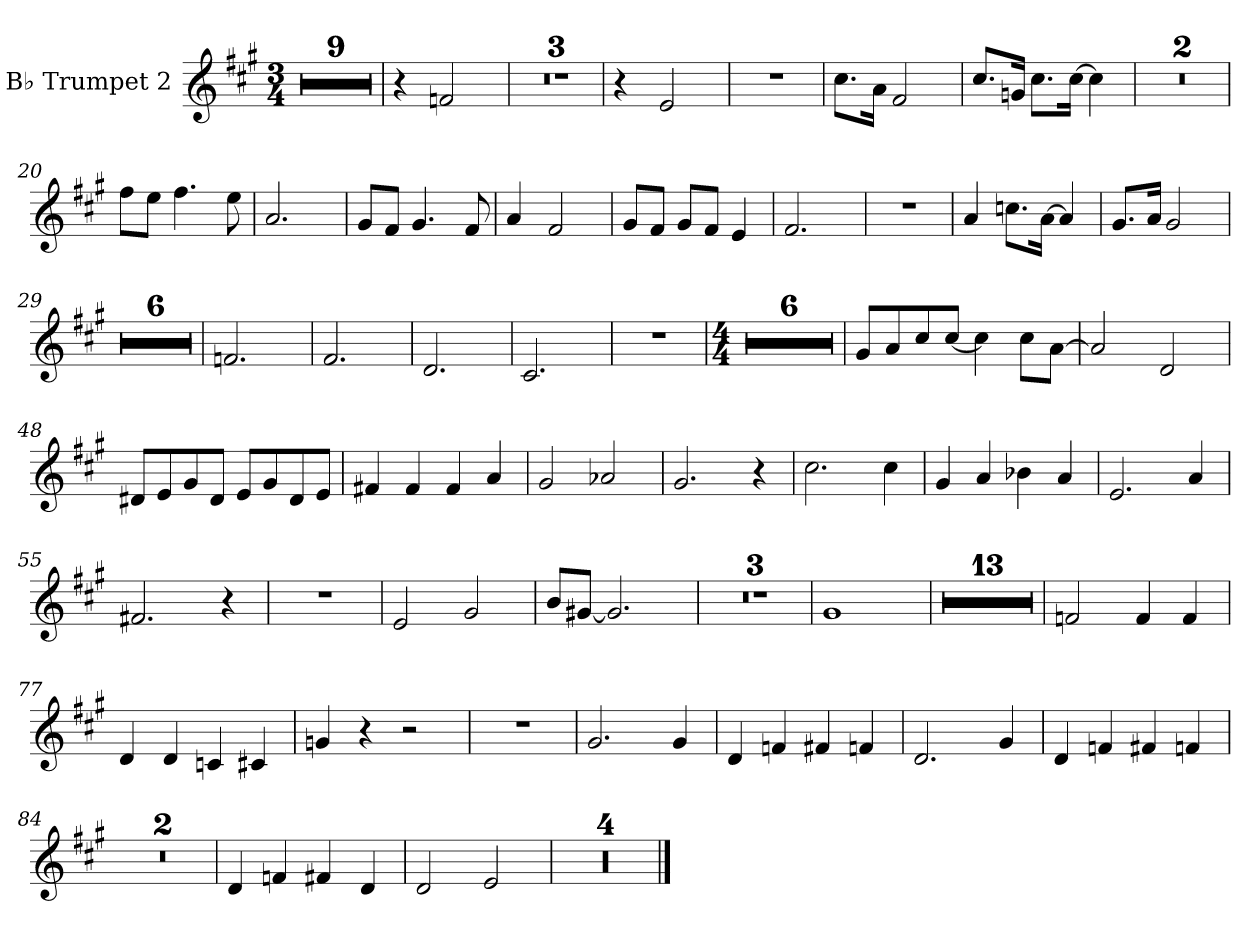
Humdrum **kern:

**kern
*part1
*staff1
*I"B♭ Trumpet 2
*I'B♭ Tpt. 2
*clefG2
*ITrd1c2
*k[f#]
*M3/4
=1
2.r
=2
2.r
=3
2.r
=4
2.r
=5
2.r
=6
2.r
=7
2.r
=8
2.r
=9
2.r
=10
4r
2e-X/
=11
2.r
=12
2.r
=13
2.r
=14
4r
2d/
=15
2.r
=16
8.b\L
16g\Jk
2e/
=17
8.b/L
16fn/Jk
8.b\L
[16b\Jk
4b\]
=18
2.r
=19
2.r
=20
8ee\L
8dd\J
4.ee\
8dd\
=21
2.g/
!!LO:LB:g=z
=22
8f#/L
8e/J
4.f#/
8e/
=23
4g/
2e/
=24
8f#/L
8e/J
8f#/L
8e/J
4d/
=25
2.e/
=26
2.r
=27
4g/
8.b-X\L
[16g\Jk
4g/]
=28
8.f#/L
16g/Jk
2f#/
=29
2.r
=30
2.r
=31
2.r
=32
2.r
=33
2.r
=34
2.r
=35
2.e-X/
=36
2.e/
=37
2.c/
=38
2.B/
!!LO:LB:g=z
=39
2.r
=40
*M4/4
1r
=41
1r
=42
1r
=43
1r
=44
*k[b-e-]
*M4/4
1r
=45
1r
=46
8f/L
8g/
8b-/
[8b-/J
4b-\]
8b-\L
[8g\J
=47
2g/]
2c/
=48
8c#X/L
8d/
8f/
8c#/J
8d/L
8f/
8c#/
8d/J
=49
4en/
4e/
4e/
4g/
=50
2f/
2g-X/
=51
2.f/
4r
!!LO:LB:g=z
=52
2.b-\
4b-\
=53
4f/
4g/
4a-X\
4g/
=54
2.d/
4g/
=55
2.en/
4r
=56
1r
=57
2d/
2f/
=58
8a/L
[8f#X/J
2.f#/]
=59
1r
=60
1r
=61
1r
=62
1f
=63
1r
=64
*k[f#c#]
1r
=65
1r
=66
1r
=67
1r
=68
1r
=69
1r
=70
1r
=71
1r
=72
1r
=73
1r
=74
1r
=75
1r
=76
2e-X/
4e-/
4e-/
!!LO:LB:g=z
=77
4c#/
4c#/
4B-X/
4Bn/
=78
4fn/
4r
2r
=79
1r
=80
2.f#/
4f#/
=81
4c#/
4e-X/
4en/
4e-X/
=82
2.c#/
4f#/
=83
4c#/
4e-X/
4en/
4e-X/
=84
1r
=85
1r
=86
4c#/
4e-X/
4en/
4c#/
!!LO:LB:g=z
=87
2c#/
2d/
=88
1r
=89
1r
=90
1r
=91
1r
==
*-
